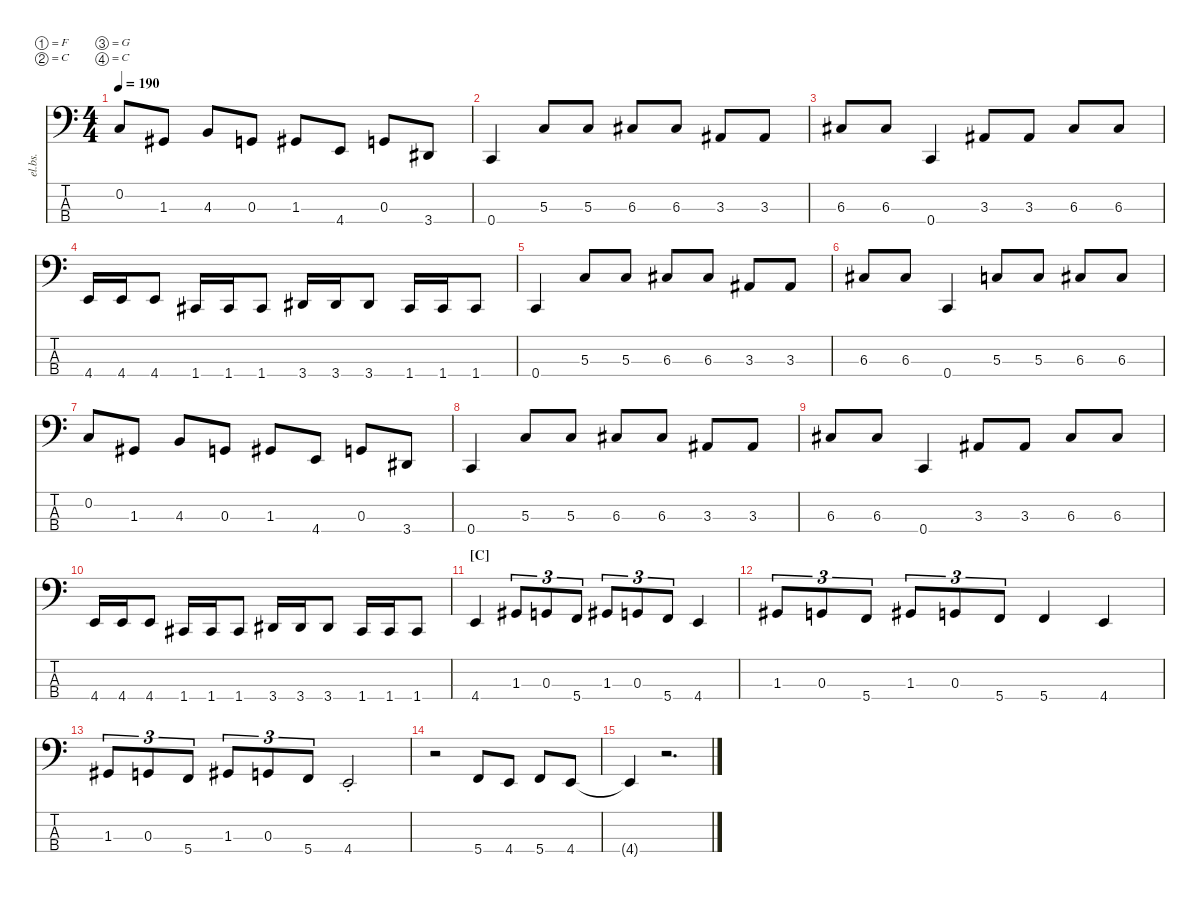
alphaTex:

\defaultSystemsLayout 4
\hideDynamics
\bracketExtendMode nobrackets
\otherSystemsTrackNameOrientation horizontal
\track ("Electric Bass" "el.bs.") {instrument electricbassfinger}
\staff {score tabs}
\tuning (F2 C2 G1 C1)
\ts (4 4)
\tempo 190
\clef f4
\ks c
0.2.8{dy mf beam Up} 1.3{acc #}.8{beam Up} 4.3.8{beam Up} 0.3.8{beam Up} 1.3{acc #}.8{beam Up} 4.4.8{beam Up} 0.3.8{beam Up} 3.4{acc #}.8{beam Up} |
0.4.4{beam Up} 5.3.8{beam Up} 5.3.8{beam Up} 6.3{acc #}.8{beam Up} 6.3{acc #}.8{beam Up} 3.3{acc #}.8{beam Up} 3.3{acc #}.8{beam Up} |
6.3{acc #}.8{beam Up} 6.3{acc #}.8{beam Up} 0.4.4{beam Up} 3.3{acc #}.8{beam Up} 3.3{acc #}.8{beam Up} 6.3{acc #}.8{beam Up} 6.3{acc #}.8{beam Up} |
4.4.16{beam Up} 4.4.16{beam Up} 4.4.8{beam Up} 1.4{acc #}.16{beam Up} 1.4{acc #}.16{beam Up} 1.4{acc #}.8{beam Up} 3.4{acc #}.16{beam Up} 3.4{acc #}.16{beam Up} 3.4{acc #}.8{beam Up} 1.4{acc #}.16{beam Up} 1.4{acc #}.16{beam Up} 1.4{acc #}.8{beam Up} |
0.4.4{beam Up} 5.3.8{beam Up} 5.3.8{beam Up} 6.3{acc #}.8{beam Up} 6.3{acc #}.8{beam Up} 3.3{acc #}.8{beam Up} 3.3{acc #}.8{beam Up} |
6.3{acc #}.8{beam Up} 6.3{acc #}.8{beam Up} 0.4.4{beam Up} 5.3.8{beam Up} 5.3.8{beam Up} 6.3{acc #}.8{beam Up} 6.3{acc #}.8{beam Up} |
0.2.8{beam Up} 1.3{acc #}.8{beam Up} 4.3.8{beam Up} 0.3.8{beam Up} 1.3{acc #}.8{beam Up} 4.4.8{beam Up} 0.3.8{beam Up} 3.4{acc #}.8{beam Up} |
0.4.4{beam Up} 5.3.8{beam Up} 5.3.8{beam Up} 6.3{acc #}.8{beam Up} 6.3{acc #}.8{beam Up} 3.3{acc #}.8{beam Up} 3.3{acc #}.8{beam Up} |
6.3{acc #}.8{beam Up} 6.3{acc #}.8{beam Up} 0.4.4{beam Up} 3.3{acc #}.8{beam Up} 3.3{acc #}.8{beam Up} 6.3{acc #}.8{beam Up} 6.3{acc #}.8{beam Up} |
4.4.16{beam Up} 4.4.16{beam Up} 4.4.8{beam Up} 1.4{acc #}.16{beam Up} 1.4{acc #}.16{beam Up} 1.4{acc #}.8{beam Up} 3.4{acc #}.16{beam Up} 3.4{acc #}.16{beam Up} 3.4{acc #}.8{beam Up} 1.4{acc #}.16{beam Up} 1.4{acc #}.16{beam Up} 1.4{acc #}.8{beam Up} |
\section ("C" "")
4.4.4{beam Up} 1.3{acc #}.8{tu (3 2) beam Up} 0.3.8{tu (3 2) beam Up} 5.4.8{tu (3 2) beam Up} 1.3{acc #}.8{tu (3 2) beam Up} 0.3.8{tu (3 2) beam Up} 5.4.8{tu (3 2) beam Up} 4.4.4{beam Up} |
1.3{acc #}.8{tu (3 2) beam Up} 0.3.8{tu (3 2) beam Up} 5.4.8{tu (3 2) beam Up} 1.3{acc #}.8{tu (3 2) beam Up} 0.3.8{tu (3 2) beam Up} 5.4.8{tu (3 2) beam Up} 5.4.4{beam Up} 4.4.4{beam Up} |
1.3{acc #}.8{tu (3 2) beam Up} 0.3.8{tu (3 2) beam Up} 5.4.8{tu (3 2) beam Up} 1.3{acc #}.8{tu (3 2) beam Up} 0.3.8{tu (3 2) beam Up} 5.4.8{tu (3 2) beam Up} 4.4{st}.2{beam Up} |
r.2{beam Down} 5.4.8{beam Up} 4.4.8{beam Up} 5.4.8{beam Up} 4.4.8{beam Up} |
4.4{t}.4{beam Up} r.2{d beam Up}
